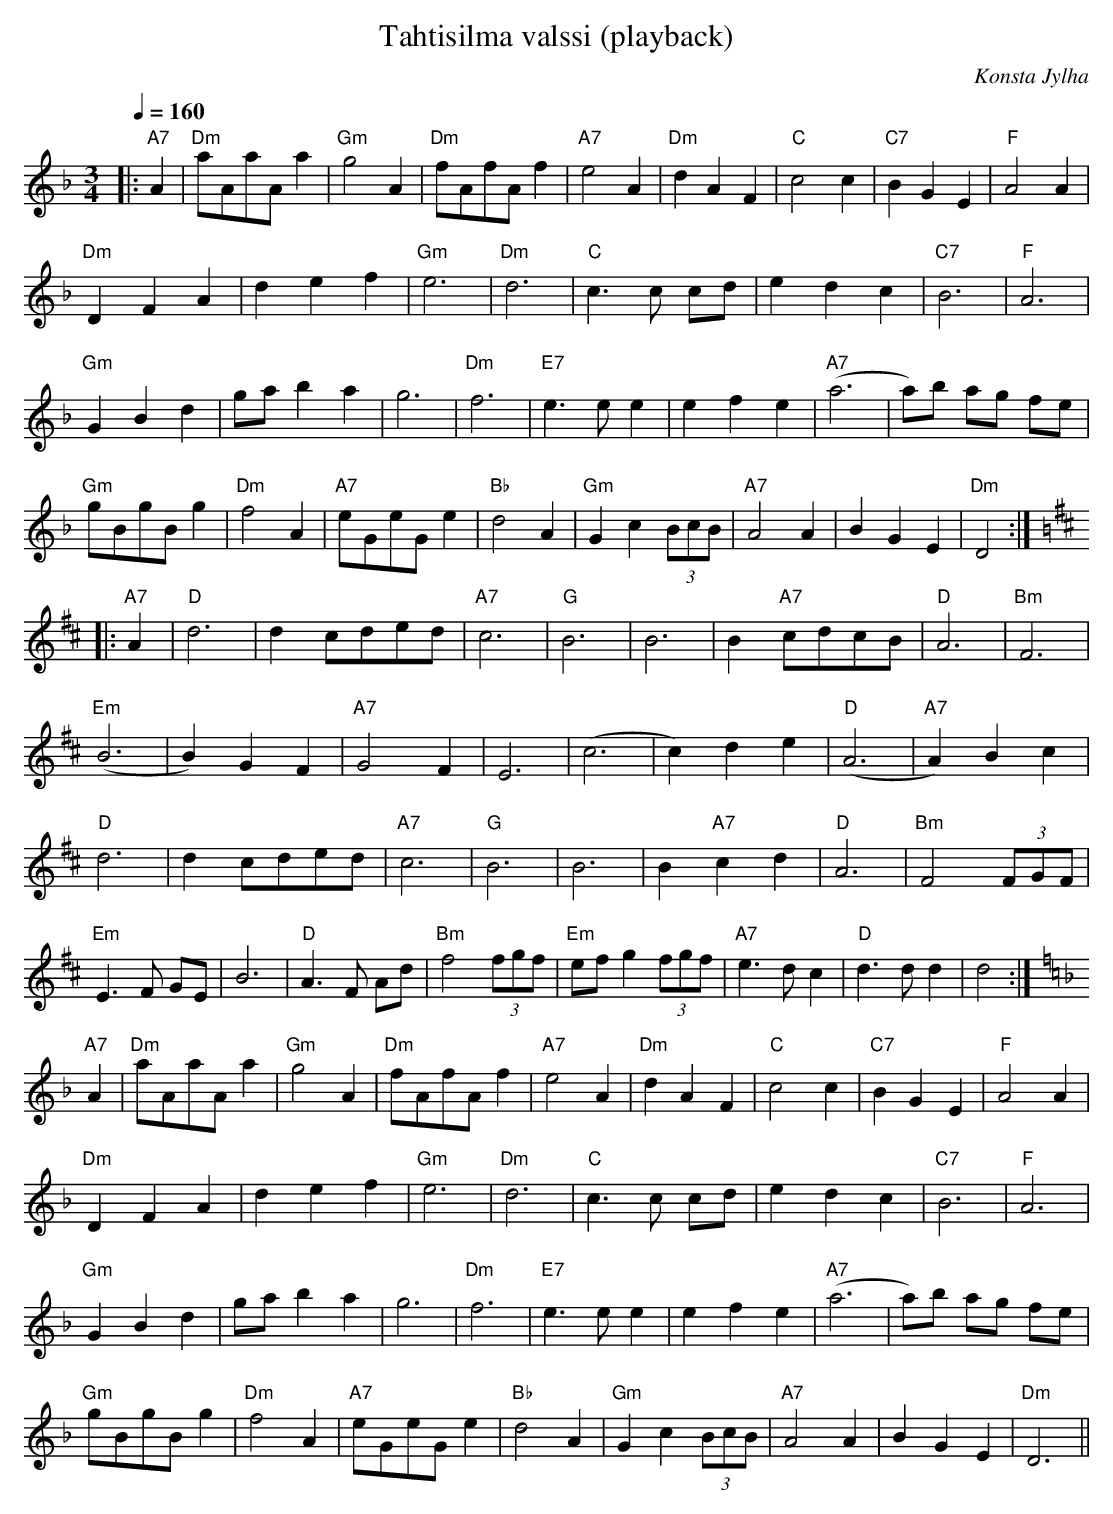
X:1
T:Tahtisilma valssi (playback)
M:3/4
Q:1/4=160
C:Konsta Jylha
K:Dm
|: "A7" A2 | "Dm" aAaA a2 | "Gm" g4 A2 | "Dm" fAfA f2 | "A7" e4 A2 |
"Dm" d2 A2 F2 | "C" c4 c2 | "C7" B2 G2 E2 | "F" A4 A2 | !
"Dm" D2 F2 A2 | d2 e2 f2 | "Gm" e6 | "Dm" d6 |
"C" c3 c cd | e2 d2 c2 | "C7" B6 | "F" A6 | !
"Gm" G2 B2 d2 | ga b2 a2 | g6 | "Dm" f6 |
"E7" e3 e e2 | e2 f2 e2 | "A7" (a6 | a)b ag fe |!
"Gm" gBgB g2 | "Dm" f4 A2 | "A7" eGeG e2 | "Bb" d4 A2 |
"Gm" G2 c2 (3BcB | "A7" A4 A2 | B2 G2 E2 | "Dm" D4 :| !
K:D
|: "A7" A2 | "D" d6 | d2 cded | "A7" c6 | "G" B6 |
B6 | B2 "A7" cdcB | "D" A6 | "Bm" F6 | !
"Em" (B6 | B2) G2 F2 | "A7" G4 F2 | E6 |
(c6 | c2) d2 e2 | "D" (A6 | "A7" A2) B2 c2 | !
"D" d6 | d2 cded | "A7" c6 | "G" B6 |
B6 | B2 "A7" c2 d2 | "D" A6 | "Bm" F4 (3FGF | !
"Em" E3 F GE | B6 | "D" A3 F Ad | "Bm" f4 (3fgf |
"Em" ef g2 (3fgf | "A7" e3 d c2 | "D" d3 d d2 | d4 :| !
K:Dm
"A7" A2 | "Dm" aAaA a2 | "Gm" g4 A2 | "Dm" fAfA f2 | "A7" e4 A2 |
"Dm" d2 A2 F2 | "C" c4 c2 | "C7" B2 G2 E2 | "F" A4 A2 | !
"Dm" D2 F2 A2 | d2 e2 f2 | "Gm" e6 | "Dm" d6 |
"C" c3 c cd | e2 d2 c2 | "C7" B6 | "F" A6 | !
"Gm" G2 B2 d2 | ga b2 a2 | g6 | "Dm" f6 |
"E7" e3 e e2 | e2 f2 e2 | "A7" (a6 | a)b ag fe |!
"Gm" gBgB g2 | "Dm" f4 A2 | "A7" eGeG e2 | "Bb" d4 A2 |
"Gm" G2 c2 (3BcB | "A7" A4 A2 | B2 G2 E2 | "Dm" D6 ||
